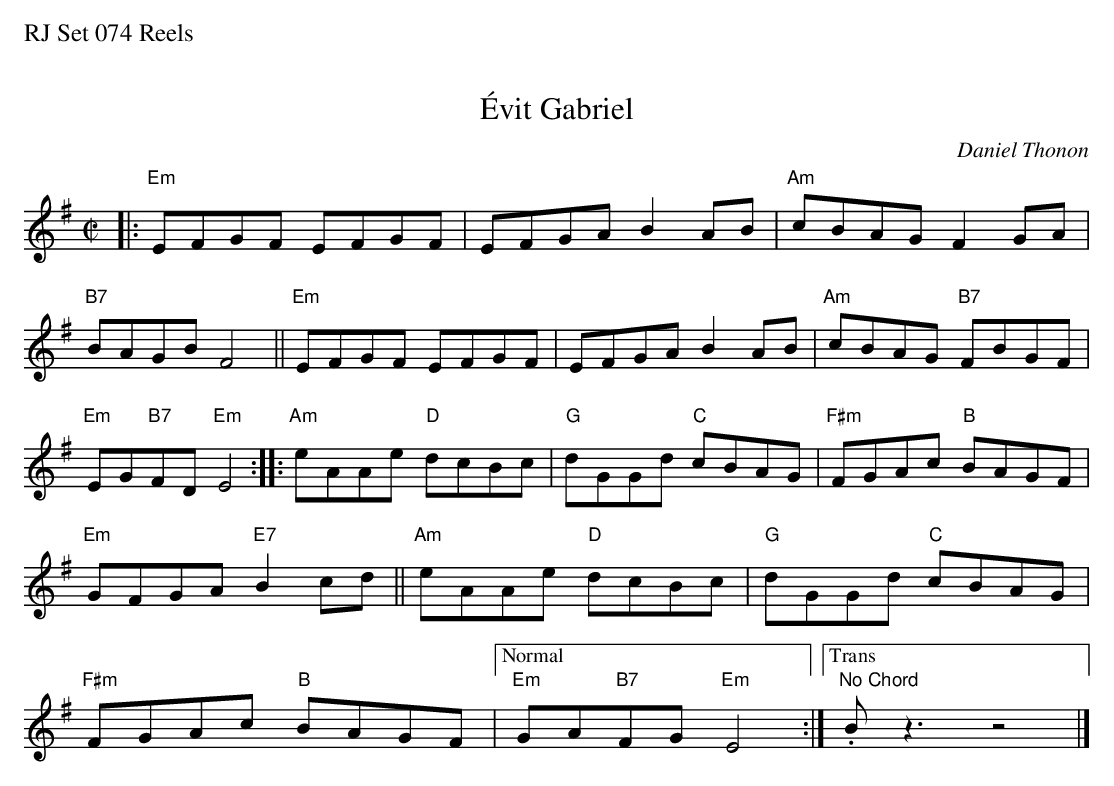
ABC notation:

X:1
T: \'Evit Gabriel
C: Daniel Thonon
M: C|
L: 1/8
K: Em
|:\
"Em"EFGF EFGF | EFGA B2AB | "Am"cBAG F2GA | "B7"BAGB F4 || "Em"EFGF EFGF | EFGA B2AB |
"Am"cBAG "B7"FBGF | "Em"EG"B7"FD "Em"E4 :: "Am"eAAe "D"dcBc | "G"dGGd "C"cBAG | "F#m"FGAc "B"BAGF | "Em"GFGA "E7"B2cd ||
"Am"eAAe "D"dcBc | "G"dGGd "C"cBAG | "F#m"FGAc "B"BAGF |["Normal" "Em"GA"B7"FG "Em"E4 :| ["Trans" "No Chord" .Bz3 z4 |]
